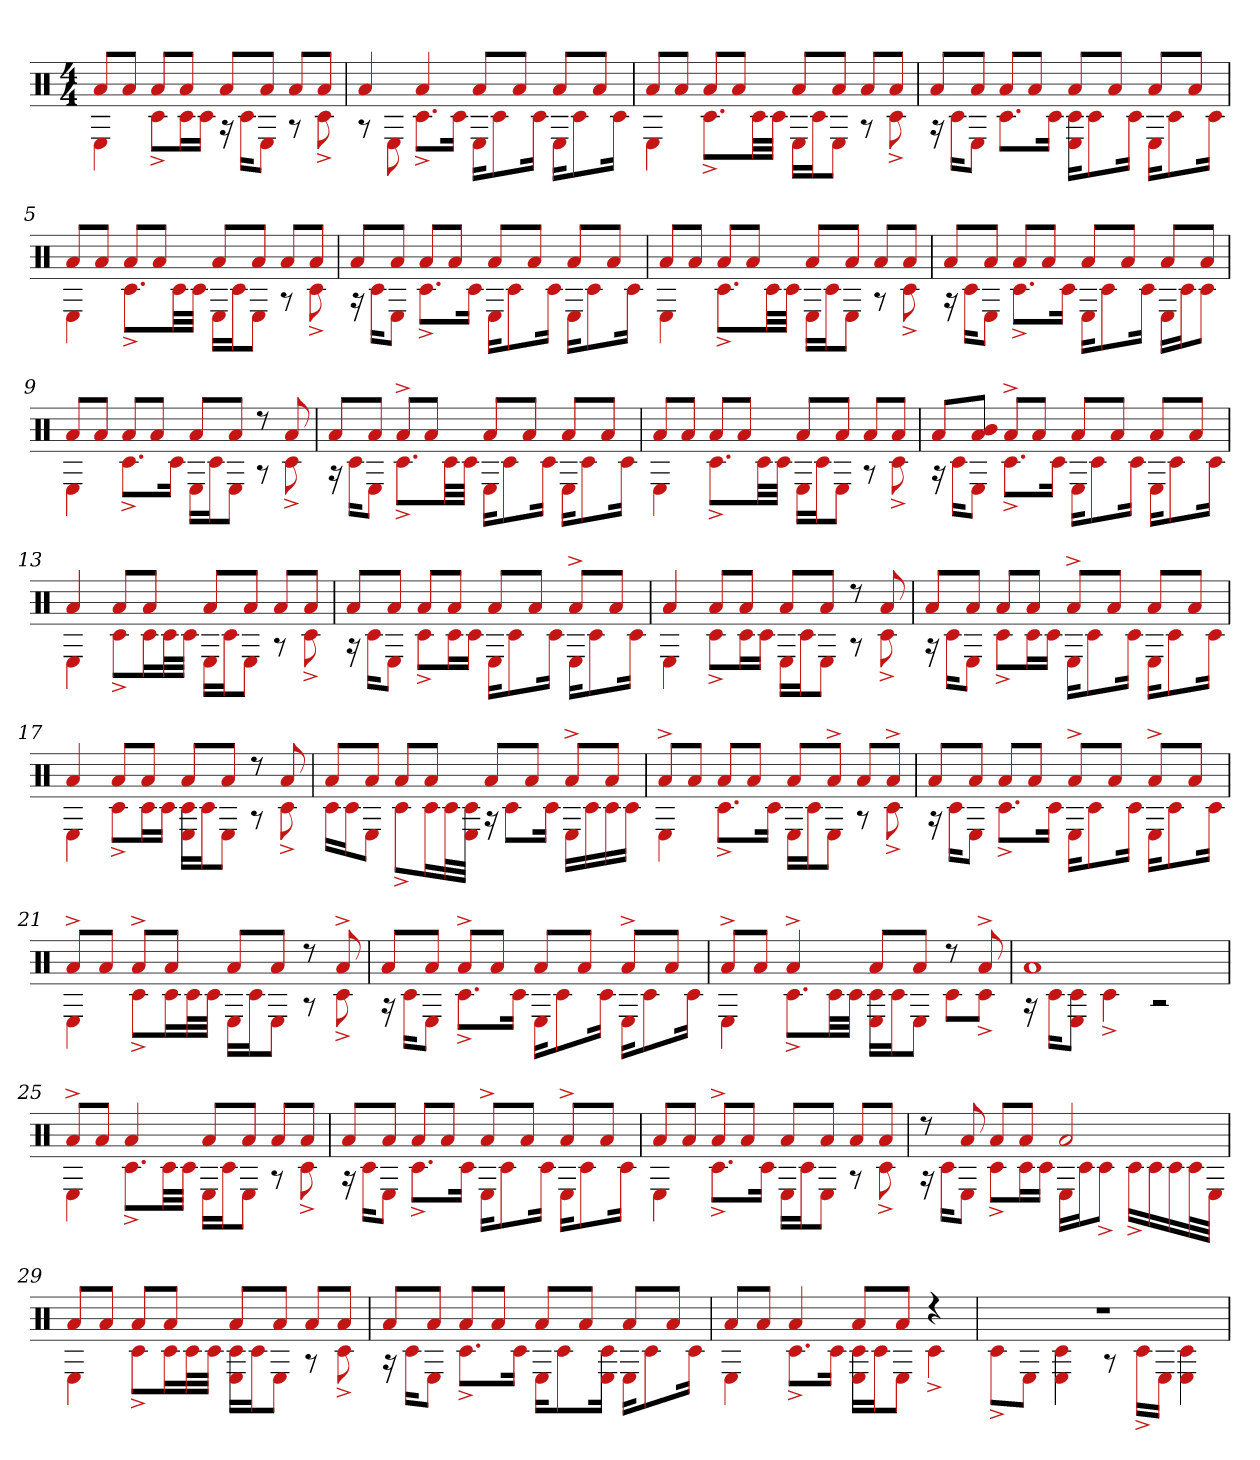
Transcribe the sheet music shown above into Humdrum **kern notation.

**kern
*part1
*staff1
*clefX
*k[]
*M4/4
=1
*^
8aL	4E
8aJ	.
8aL	8c#^L
8aJ	16c#L
.	16c#JJ
8aL	16r
.	16c#KL
8aJ	8EJ
8aL	8r
8aJ	8c#^
=2	=2
4a	8r
.	8E
4a	8.c#^L
.	16c#Jk
8aL	16EKL
.	8c#
8aJ	.
.	16c#Jk
8aL	16EKL
.	8c#
8aJ	.
.	16c#Jk
=3	=3
8aL	4E
8aJ	.
8aL	8.c#^L
8aJ	.
.	32c#LL
.	32c#JJJ
8aL	16ELL
.	16c#J
8aJ	8EJ
8aL	8r
8aJ	8c#^
=4	=4
8aL	16r
.	16c#KL
8aJ	8EJ
8aL	8.c#L
8aJ	.
.	16c#Jk
8aL	16c# 16EKL
.	8c#
8aJ	.
.	16c#Jk
8aL	16EKL
.	8c#
8aJ	.
.	16c#Jk
=5	=5
8aL	4E
8aJ	.
8aL	8.c#^L
8aJ	.
.	32c#LL
.	32c#JJJ
8aL	16ELL
.	16c#J
8aJ	8EJ
8aL	8r
8aJ	8c#^
=6	=6
8aL	16r
.	16c#KL
8aJ	8EJ
8aL	8.c#^L
8aJ	.
.	16c#Jk
8aL	16EKL
.	8c#
8aJ	.
.	16c#Jk
8aL	16EKL
.	8c#
8aJ	.
.	16c#Jk
=7	=7
8aL	4E
8aJ	.
8aL	8.c#^L
8aJ	.
.	32c#LL
.	32c#JJJ
8aL	16ELL
.	16c#J
8aJ	8EJ
8aL	8r
8aJ	8c#^
=8	=8
8aL	16r
.	16c#KL
8aJ	8EJ
8aL	8.c#^L
8aJ	.
.	16c#Jk
8aL	16EKL
.	8c#
8aJ	.
.	16c#Jk
8aL	16ELL
.	16c#J
8aJ	8c#J
=9	=9
8aL	4E
8aJ	.
8aL	8.c#^L
8aJ	.
.	16c#Jk
8aL	16ELL
.	16c#J
8aJ	8EJ
8r	8r
8a	8c#^
=10	=10
8aL	16r
.	16c#KL
8aJ	8EJ
8a^L	8.c#^L
8aJ	.
.	32c#LL
.	32c#JJJ
8aL	16EKL
.	8c#
8aJ	.
.	16c#Jk
8aL	16EKL
.	8c#
8aJ	.
.	16c#Jk
=11	=11
8aL	4E
8aJ	.
8aL	8.c#^L
8aJ	.
.	32c#LL
.	32c#JJJ
8aL	16ELL
.	16c#J
8aJ	8EJ
8aL	8r
8aJ	8c#^
=12	=12
8aL	16r
.	16c#KL
8a 8bJ	8EJ
8a^L	8.c#^L
8aJ	.
.	16c#Jk
8aL	16EKL
.	8c#
8aJ	.
.	16c#Jk
8aL	16EKL
.	8c#
8aJ	.
.	16c#Jk
=13	=13
4a	4E
8aL	8c#^L
8aJ	16c#L
.	32c#L
.	32c#JJJ
8aL	16ELL
.	16c#J
8aJ	8EJ
8aL	8r
8aJ	8c#^
=14	=14
8aL	16r
.	16c#KL
8aJ	8EJ
8aL	8c#^L
8aJ	16c#L
.	16c#JJ
8aL	16EKL
.	8c#
8aJ	.
.	16c#Jk
8a^L	16EKL
.	8c#
8aJ	.
.	16c#Jk
=15	=15
4a	4E
8aL	8c#^L
8aJ	16c#L
.	16c#JJ
8aL	16ELL
.	16c#J
8aJ	8EJ
8r	8r
8a	8c#^
=16	=16
8aL	16r
.	16c#KL
8aJ	8EJ
8aL	8c#^L
8aJ	16c#L
.	16c#JJ
8a^L	16EKL
.	8c#
8aJ	.
.	16c#Jk
8aL	16EKL
.	8c#
8aJ	.
.	16c#Jk
=17	=17
4a	4E
8aL	8c#^L
8aJ	16c#L
.	16c#JJ
8aL	16c# 16ELL
.	16c#J
8aJ	8EJ
8r	8r
8a	8c#^
=18	=18
8aL	16c#LL
.	16c#J
8aJ	8EJ
8aL	8c#^L
8aJ	16c#L
.	32c#L
.	32c# 32EJJJ
8aL	16r
.	8c#L
8aJ	.
.	16c#Jk
8a^L	16ELL
.	16c#
8aJ	16c#
.	16c#JJ
=19	=19
8a^L	4E
8aJ	.
8aL	8.c#^L
8aJ	.
.	16c#Jk
8aL	16ELL
.	16c#J
8a^J	8EJ
8aL	8r
8a^J	8c#^
=20	=20
8aL	16r
.	16c#KL
8aJ	8EJ
8aL	8.c#^L
8aJ	.
.	16c#Jk
8a^L	16EKL
.	8c#
8aJ	.
.	16c#Jk
8a^L	16EKL
.	8c#
8aJ	.
.	16c#Jk
=21	=21
8a^L	4E
8aJ	.
8a^L	8c#^L
8aJ	16c#L
.	32c#L
.	32c#JJJ
8aL	16ELL
.	16c#J
8aJ	8EJ
8r	8r
8a^	8c#^
=22	=22
8aL	16r
.	16c#KL
8aJ	8EJ
8a^L	8.c#^L
8aJ	.
.	16c#Jk
8aL	16EKL
.	8c#
8aJ	.
.	16c#Jk
8a^L	16EKL
.	8c#
8aJ	.
.	16c#Jk
=23	=23
8a^L	4E
8aJ	.
4a^	8.c#^L
.	32c#LL
.	32c#JJJ
8aL	16E 16c#LL
.	16c#J
8aJ	8EJ
8r	8c#L
8a^	8c#^J
=24	=24
1a	16r
.	16c#KL
.	8c# 8EJ
.	4c#^
.	2r
=25	=25
8a^L	4E
8aJ	.
4a	8.c#^L
.	32c#LL
.	32c#JJJ
8aL	16ELL
.	16c#J
8aJ	8EJ
8aL	8r
8aJ	8c#^
=26	=26
8aL	16r
.	16c#KL
8aJ	8EJ
8aL	8.c#^L
8aJ	.
.	16c#Jk
8a^L	16EKL
.	8c#
8aJ	.
.	16c#Jk
8a^L	16EKL
.	8c#
8aJ	.
.	16c#Jk
=27	=27
8aL	4E
8aJ	.
8a^L	8.c#^L
8aJ	.
.	16c#Jk
8aL	16ELL
.	16c#J
8aJ	8EJ
8aL	8r
8aJ	8c#^
=28	=28
8r	16r
.	16c#KL
8a	8EJ
8aL	8c#^L
8aJ	16c#L
.	16c#JJ
2a	16ELL
.	16c#J
.	8c#^J
.	16c#^LL
.	16c#
.	16c#
.	32c#L
.	32EJJJ
=29	=29
8aL	4E
8aJ	.
8aL	8c#^L
8aJ	16c#L
.	32c#L
.	32c#JJJ
8aL	16E 16c#LL
.	16c#J
8aJ	8EJ
8aL	8r
8aJ	8c#^
=30	=30
8aL	16r
.	16c#KL
8aJ	8EJ
8aL	8.c#^L
8aJ	.
.	16c#Jk
8aL	16EKL
.	8c#
8aJ	.
.	16c# 16EJk
8aL	16EKL
.	8c#
8aJ	.
.	16c#Jk
=31	=31
8aL	4E
8aJ	.
4a	8.c#^L
.	16c#Jk
8aL	16c# 16ELL
.	16c#J
8aJ	8EJ
4r	4c#^
=32	=32
1r	8c#^L
.	8EJ
.	4c# 4E
.	8r
.	16c#^LL
.	16EJJ
.	4c# 4E
*v	*v
=
*-
